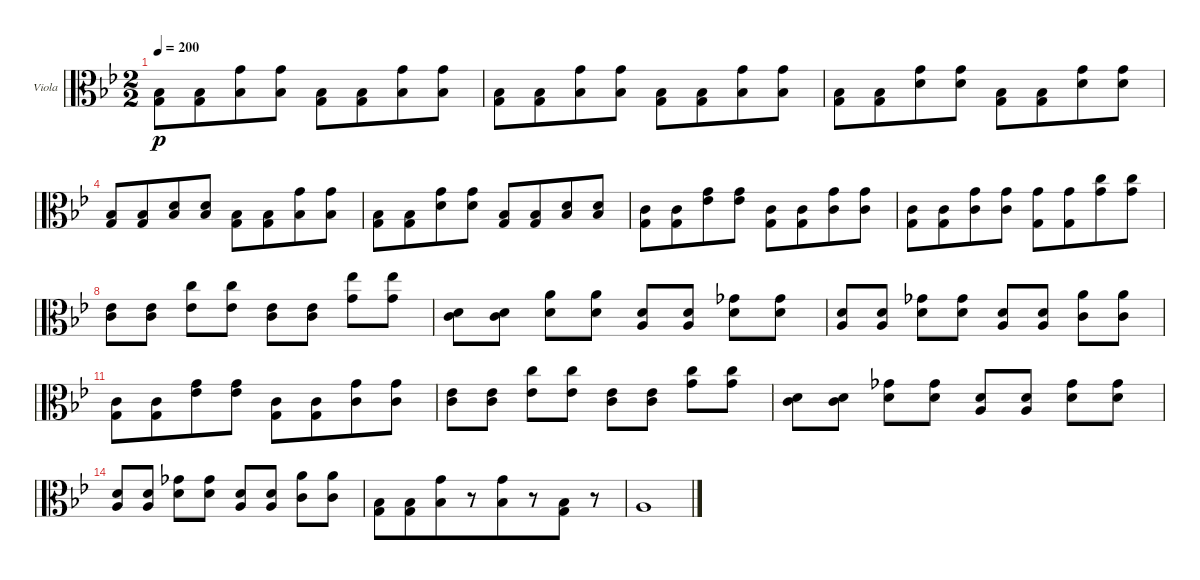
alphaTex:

\defaultSystemsLayout 4
\bracketExtendMode groupsimilarinstruments
\useSystemSignSeparator
\firstSystemTrackNameOrientation horizontal
\otherSystemsTrackNameOrientation horizontal
\defaultBarNumberDisplay FirstOfSystem
\track ("Viola" "Viola") {multiBarRest instrument viola}
\staff {score}
\tuning (A4 D4 G3 C3)
\ts (2 2)
\tempo 200
\clef c3
\ks gminor
(3.3 7.4).8{dy p instrument viola beam merge} (3.3 7.4).8{beam merge} (3.3 5.2).8{beam merge} (3.3 5.2).8 (3.3 7.4).8{beam merge} (3.3 7.4).8{beam merge} (3.3 5.2).8{beam merge} (3.3 5.2).8 |
(3.3 7.4).8{beam merge} (3.3 7.4).8{beam merge} (3.3 5.2).8{beam merge} (3.3 5.2).8 (3.3 7.4).8{beam merge} (3.3 7.4).8{beam merge} (3.3 5.2).8{beam merge} (3.3 5.2).8 |
(3.3 7.4).8{beam merge} (3.3 7.4).8{beam merge} (5.2 7.3).8{beam merge} (5.2 7.3).8 (3.3 7.4).8{beam merge} (3.3 7.4).8{beam merge} (5.2 14.4).8{beam merge} (5.2 7.3).8 |
(3.3 7.4).8{beam merge} (3.3 7.4).8{beam merge} (3.3 14.4).8{beam merge} (3.3 14.4).8 (3.3 7.4).8{beam merge} (3.3 7.4).8{beam merge} (3.3 5.2).8{beam merge} (3.3 5.2).8 |
(3.3 7.4).8{beam merge} (3.3 7.4).8{beam merge} (5.2 7.3).8{beam merge} (5.2 14.4).8 (3.3 7.4).8{beam merge} (3.3 7.4).8{beam merge} (3.3 0.2).8{beam merge} (3.3 14.4).8{beam merge} |
(7.4 5.3).8{beam merge} (5.3 7.4).8{beam merge} (5.2 8.3).8{beam merge} (5.2 15.4).8 (7.4 5.3).8{beam merge} (5.3 7.4).8{beam merge} (5.2 5.3).8{beam merge} (5.2 5.3).8 |
(7.4 5.3).8{beam merge} (5.3 7.4).8{beam merge} (5.2 5.3).8{beam merge} (5.2 12.4).8 (7.4 5.2).8{beam merge} (7.4 5.2).8{beam merge} (5.2 3.1).8{beam merge} (5.2 3.1).8 |
(5.3 1.2).8 (1.2 5.3).8 (1.2 3.1).8 (3.1 1.2).8 (5.3 1.2).8 (1.2 5.3).8 (20.3 19.4).8 (6.1 12.3).8 |
(5.3 0.2).8 (5.3 0.2).8 (0.2 0.1).8 (0.1 0.2).8 (0.2 2.3).8 (2.3 0.2).8 (7.3 4.2).8 (4.2 7.3).8 |
(0.2 2.3).8 (2.3 0.2).8 (7.3 4.2).8 (4.2 7.3).8 (0.2 2.3).8 (2.3 0.2).8 (7.2 12.4).8 (7.2 12.4).8 |
(7.4 5.3).8{beam merge} (5.3 7.4).8{beam merge} (5.2 8.3).8{beam merge} (5.2 15.4).8 (7.4 5.3).8{beam merge} (5.3 7.4).8{beam merge} (5.2 5.3).8{beam merge} (5.2 5.3).8 |
(5.3 1.2).8 (1.2 5.3).8 (1.2 3.1).8 (3.1 1.2).8 (5.3 1.2).8 (1.2 5.3).8 (19.4 10.2).8 (12.3 10.2).8 |
(5.3 0.2).8 (5.3 0.2).8 (4.2 7.3).8 (4.2 7.3).8 (0.2 2.3).8 (2.3 0.2).8 (7.3 4.2).8 (4.2 7.3).8 |
(0.2 2.3).8 (2.3 0.2).8 (7.3 4.2).8 (4.2 7.3).8 (0.2 2.3).8 (2.3 0.2).8 (7.2 12.4).8 (7.2 12.4).8 |
(3.3 7.4).8{beam merge} (3.3 7.4).8{beam merge} (3.3 5.2).8{beam merge} r.8 (3.3 5.2).8{beam merge} r.8{beam merge} (3.3 7.4).8{beam merge} r.8 |
2.3.1
